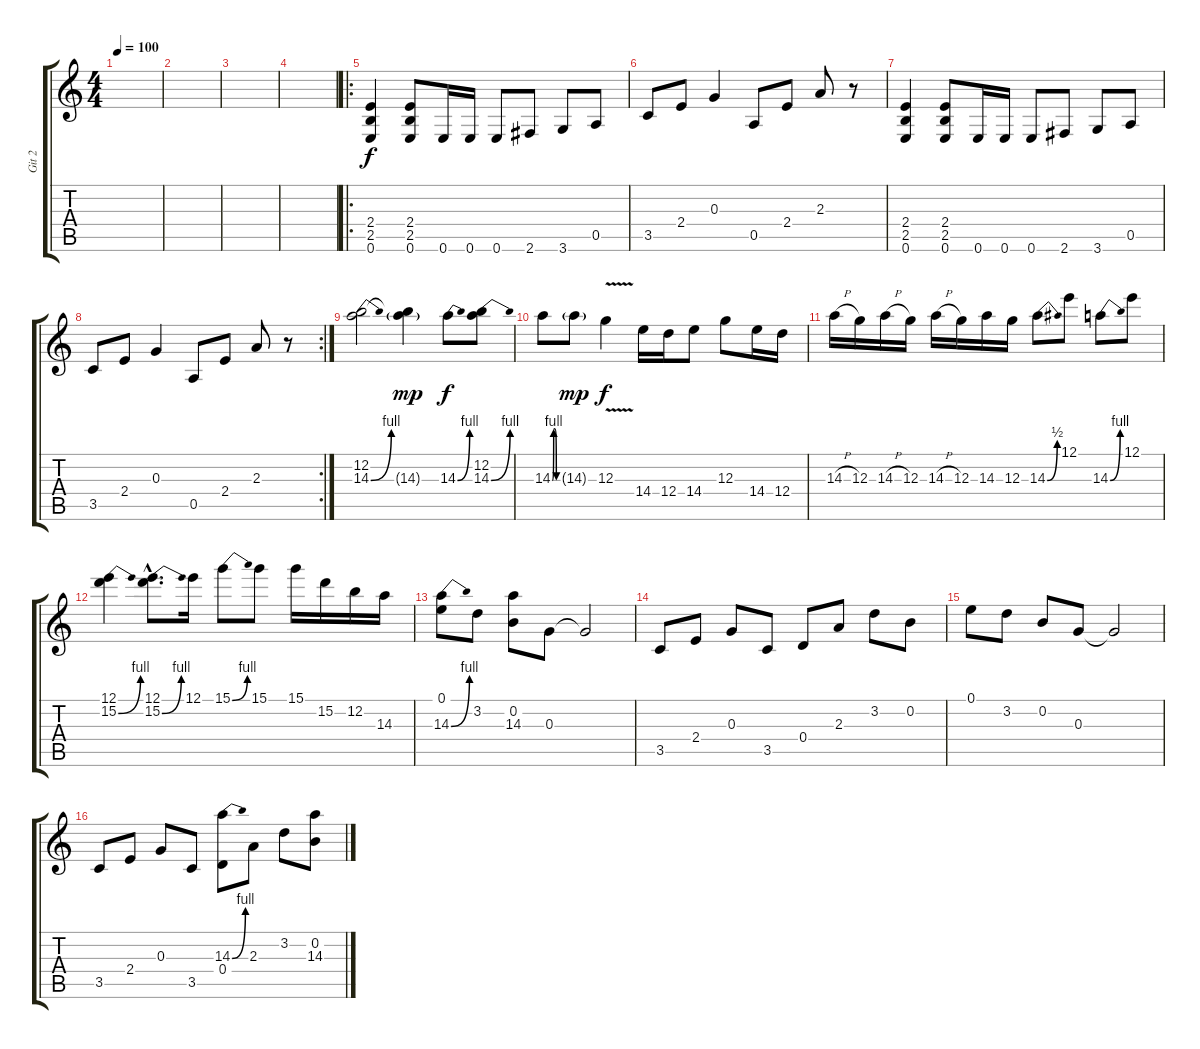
\track ("Git 2" "Git 2") {instrument distortionguitar}
\staff {score tabs}
\tuning (E4 B3 G3 D3 A2 E2) {hide}
\ts (4 4)
\tempo 100
\clef g2
\ks c
|
|
|
|
\ro
(2.4 2.5 0.6).4 (2.4 2.5 0.6).8 0.6.16 0.6.16 0.6.8 2.6.8 3.6.8 0.5.8 |
3.5.8 2.4.8 0.3.4 0.5.8 2.4.8 2.3.8 r.8 |
(2.4 2.5 0.6).4 (2.4 2.5 0.6).8 0.6.16 0.6.16 0.6.8 2.6.8 3.6.8 0.5.8 |
\rc 2
3.5.8 2.4.8 0.3.4 0.5.8 2.4.8 2.3.8 r.8 |
(12.2 14.3{be (bend 0 0 60 4)}).2 (12.2{t} 14.3{g}).4{dy mp} 14.3{be (bend 0 0 60 4)}.8{dy f} (12.2 14.3{be (bend 0 0 60 4)}).8 |
14.3{be (custom 0 0 15 4 30 4 45 0 60 0)}.8 14.3{g}.8{dy mp} 12.3{v}.4{dy f} 14.4.16 12.4.16 14.4.8 12.3.8 14.4.16 12.4.16 |
14.3{h}.16 12.3.16 14.3{h}.16 12.3.16 14.3{h}.16 12.3.16 14.3.16 12.3.16 14.3{be (bend 0 0 60 2)}.8 12.1.8 14.3{be (bend 0 0 60 4)}.8 12.1.8 |
(12.1 15.2{be (bend 0 0 60 4)}).4 (12.1{hac} 15.2{be (bend 0 0 60 4) hac}).8{d} 12.1.16 15.1{be (bend 0 0 60 4)}.8 15.1.8 15.1.16 15.2.16 12.2.16 14.3.16 |
(0.1 14.3{be (bend 0 0 60 4)}).8 3.2.8 (0.2 14.3).8 0.3.8 0.3{t}.2 |
3.5.8{instrument electricguitarclean} 2.4.8 0.3.8 3.5.8 0.4.8 2.3.8 3.2.8 0.2.8 |
0.1.8 3.2.8 0.2.8 0.3.8 0.3{t}.2 |
3.5.8 2.4.8 0.3.8 3.5.8 (14.3{be (bend 0 0 60 4)} 0.4).8 2.3.8 3.2.8 (0.2 14.3).8
